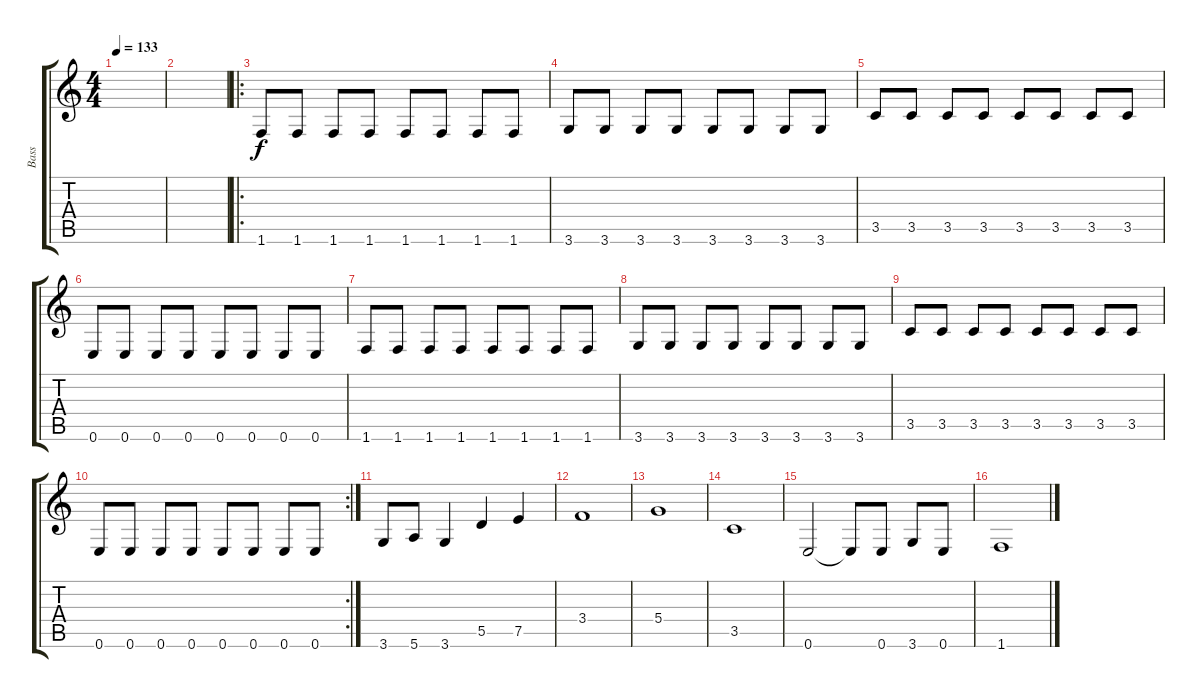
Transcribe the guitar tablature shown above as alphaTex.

\track ("Bass" "Bass") {instrument electricbasspick}
\staff {score tabs}
\tuning (E4 B3 G3 D3 A2 E2) {hide}
\ts (4 4)
\tempo 133
\clef g2
\ks c
|
|
\ro
1.6.8 1.6.8 1.6.8 1.6.8 1.6.8 1.6.8 1.6.8 1.6.8 |
3.6.8 3.6.8 3.6.8 3.6.8 3.6.8 3.6.8 3.6.8 3.6.8 |
3.5.8 3.5.8 3.5.8 3.5.8 3.5.8 3.5.8 3.5.8 3.5.8 |
0.6.8 0.6.8 0.6.8 0.6.8 0.6.8 0.6.8 0.6.8 0.6.8 |
1.6.8 1.6.8 1.6.8 1.6.8 1.6.8 1.6.8 1.6.8 1.6.8 |
3.6.8 3.6.8 3.6.8 3.6.8 3.6.8 3.6.8 3.6.8 3.6.8 |
3.5.8 3.5.8 3.5.8 3.5.8 3.5.8 3.5.8 3.5.8 3.5.8 |
\rc 2
0.6.8 0.6.8 0.6.8 0.6.8 0.6.8 0.6.8 0.6.8 0.6.8 |
3.6.8 5.6.8 3.6.4 5.5.4 7.5.4 |
3.4.1 |
5.4.1 |
3.5.1 |
0.6.2 0.6{t}.8 0.6.8 3.6.8 0.6.8 |
1.6.1
